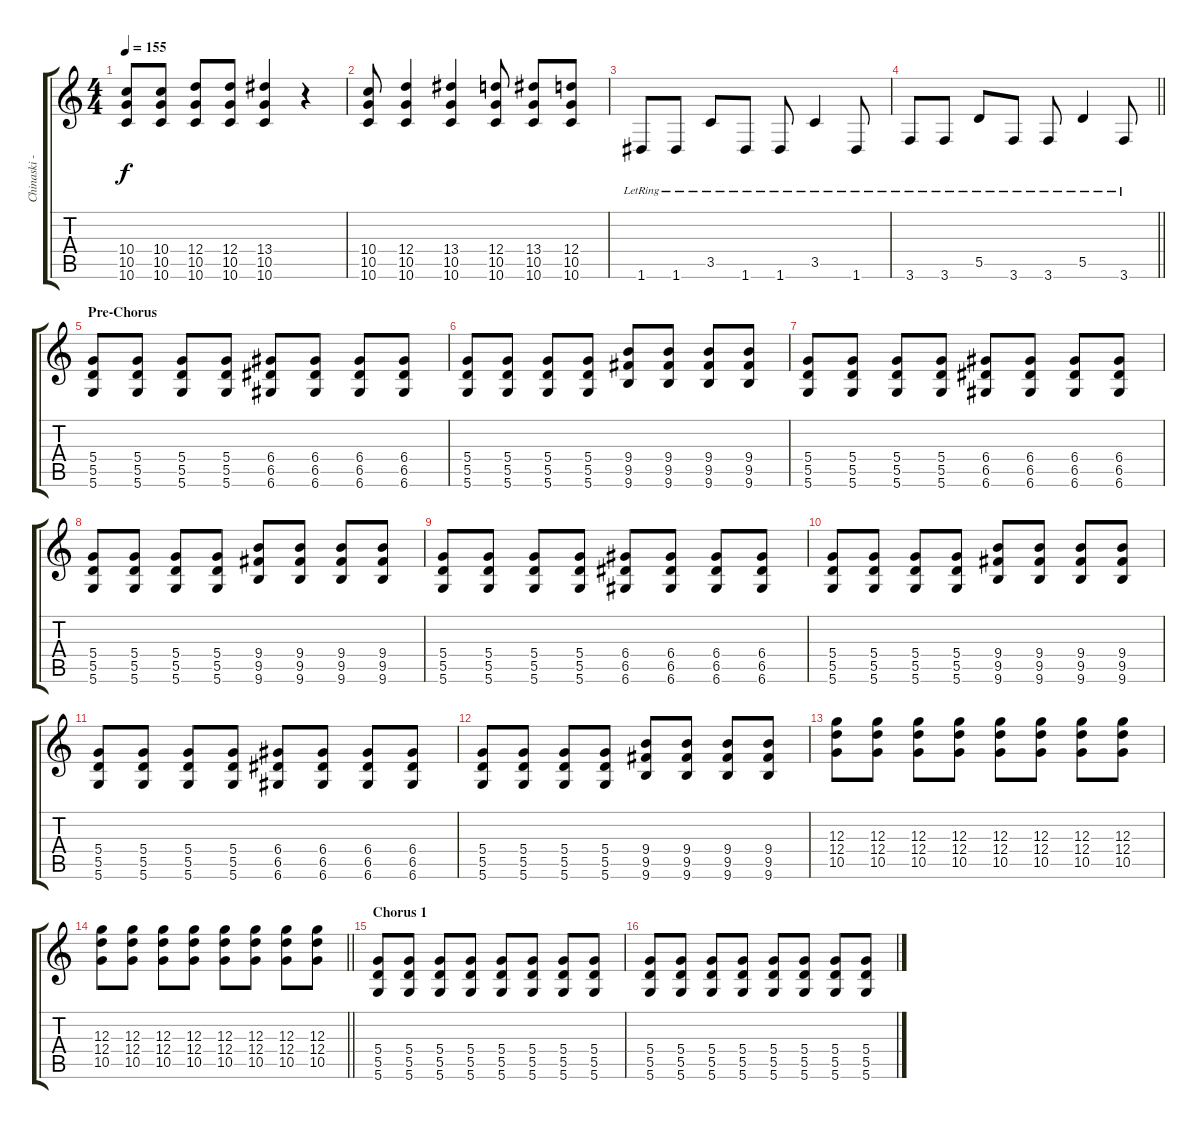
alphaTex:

\track ("Chinaski - Guitar 2" "Chinaski -") {instrument distortionguitar}
\staff {score tabs}
\tuning (E4 B3 G3 D3 A2 D2) {hide}
\ts (4 4)
\tempo 155
\clef g2
\ks c
(10.4 10.5 10.6).8{dy f} (10.4 10.5 10.6).8 (12.4 10.5 10.6).8 (12.4 10.5 10.6).8 (13.4 10.5 10.6).4 r.4 |
(10.4 10.5 10.6).8 (12.4 10.5 10.6).4 (13.4 10.5 10.6).4 (12.4 10.5 10.6).8 (13.4 10.5 10.6).8 (12.4 10.5 10.6).8 |
1.6{lr}.8 1.6{lr}.8 3.5{lr}.8 1.6{lr}.8 1.6{lr}.8 3.5{lr}.4 1.6{lr}.8 |
\barLineRight lightlight
3.6{lr}.8 3.6{lr}.8 5.5{lr}.8 3.6{lr}.8 3.6{lr}.8 5.5{lr}.4 3.6{lr}.8 |
\section ("" "Pre-Chorus")
(5.4 5.5 5.6).8{volume 11 balance 2} (5.4 5.5 5.6).8 (5.4 5.5 5.6).8 (5.4 5.5 5.6).8 (6.4 6.5 6.6).8 (6.4 6.5 6.6).8 (6.4 6.5 6.6).8 (6.4 6.5 6.6).8 |
(5.4 5.5 5.6).8 (5.4 5.5 5.6).8 (5.4 5.5 5.6).8 (5.4 5.5 5.6).8 (9.4 9.5 9.6).8 (9.4 9.5 9.6).8 (9.4 9.5 9.6).8 (9.4 9.5 9.6).8 |
(5.4 5.5 5.6).8 (5.4 5.5 5.6).8 (5.4 5.5 5.6).8 (5.4 5.5 5.6).8 (6.4 6.5 6.6).8 (6.4 6.5 6.6).8 (6.4 6.5 6.6).8 (6.4 6.5 6.6).8 |
(5.4 5.5 5.6).8 (5.4 5.5 5.6).8 (5.4 5.5 5.6).8 (5.4 5.5 5.6).8 (9.4 9.5 9.6).8 (9.4 9.5 9.6).8 (9.4 9.5 9.6).8 (9.4 9.5 9.6).8 |
(5.4 5.5 5.6).8 (5.4 5.5 5.6).8 (5.4 5.5 5.6).8 (5.4 5.5 5.6).8 (6.4 6.5 6.6).8 (6.4 6.5 6.6).8 (6.4 6.5 6.6).8 (6.4 6.5 6.6).8 |
(5.4 5.5 5.6).8 (5.4 5.5 5.6).8 (5.4 5.5 5.6).8 (5.4 5.5 5.6).8 (9.4 9.5 9.6).8 (9.4 9.5 9.6).8 (9.4 9.5 9.6).8 (9.4 9.5 9.6).8 |
(5.4 5.5 5.6).8 (5.4 5.5 5.6).8 (5.4 5.5 5.6).8 (5.4 5.5 5.6).8 (6.4 6.5 6.6).8 (6.4 6.5 6.6).8 (6.4 6.5 6.6).8 (6.4 6.5 6.6).8 |
(5.4 5.5 5.6).8 (5.4 5.5 5.6).8 (5.4 5.5 5.6).8 (5.4 5.5 5.6).8 (9.4 9.5 9.6).8 (9.4 9.5 9.6).8 (9.4 9.5 9.6).8 (9.4 9.5 9.6).8 |
(12.3 12.4 10.5).8{balance 9} (12.3 12.4 10.5).8 (12.3 12.4 10.5).8 (12.3 12.4 10.5).8 (12.3 12.4 10.5).8 (12.3 12.4 10.5).8 (12.3 12.4 10.5).8 (12.3 12.4 10.5).8 |
\barLineRight lightlight
(12.3 12.4 10.5).8 (12.3 12.4 10.5).8 (12.3 12.4 10.5).8 (12.3 12.4 10.5).8 (12.3 12.4 10.5).8 (12.3 12.4 10.5).8 (12.3 12.4 10.5).8 (12.3 12.4 10.5).8 |
\section ("" "Chorus 1")
(5.4 5.5 5.6).8 (5.4 5.5 5.6).8 (5.4 5.5 5.6).8 (5.4 5.5 5.6).8 (5.4 5.5 5.6).8 (5.4 5.5 5.6).8 (5.4 5.5 5.6).8 (5.4 5.5 5.6).8 |
(5.4 5.5 5.6).8 (5.4 5.5 5.6).8 (5.4 5.5 5.6).8 (5.4 5.5 5.6).8 (5.4 5.5 5.6).8 (5.4 5.5 5.6).8 (5.4 5.5 5.6).8 (5.4 5.5 5.6).8
